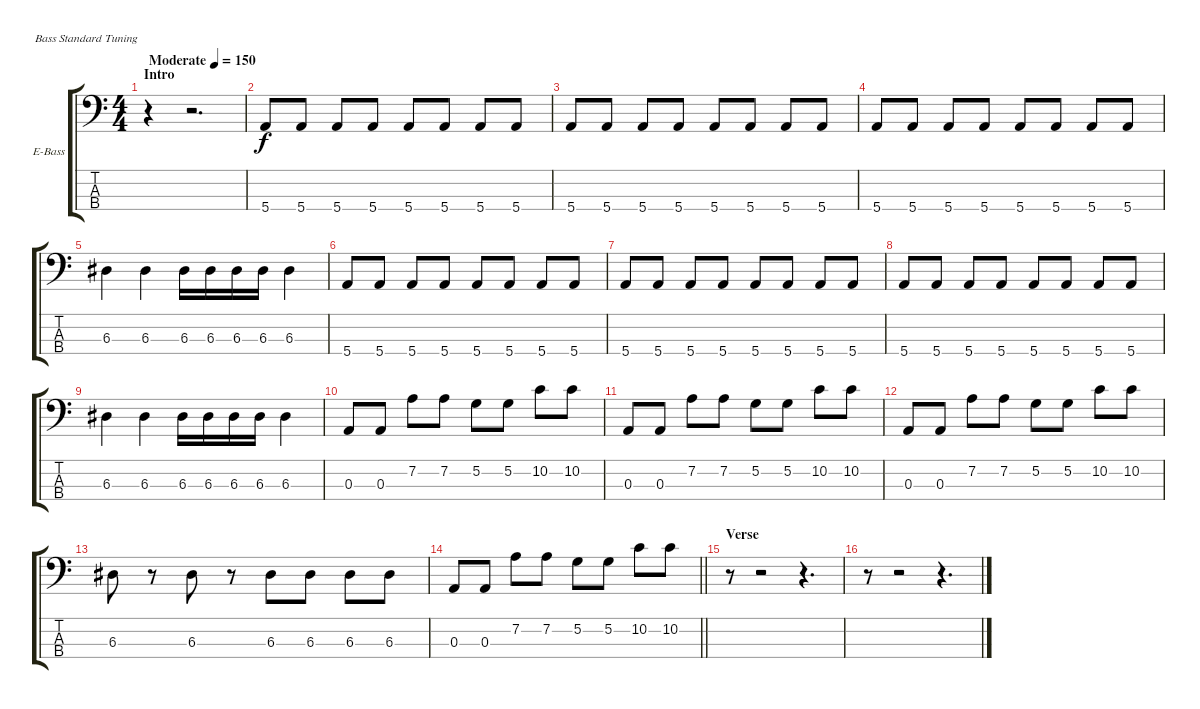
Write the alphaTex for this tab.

\bracketExtendMode groupsimilarinstruments
\firstSystemTrackNameOrientation horizontal
\otherSystemsTrackNameOrientation horizontal
\track ("Andy nicholson" "E-Bass") {instrument electricbasspick}
\staff {score tabs}
\tuning (G2 D2 A1 E1)
\ts (4 4)
\beaming (8 2 2 2 2)
\section ("" "Intro")
\tempo (150 "Moderate")
\clef f4
\ks c
r.4{dy f instrument electricbasspick} r.2{d} |
5.4.8 5.4.8 5.4.8 5.4.8 5.4.8 5.4.8 5.4.8 5.4.8 |
5.4.8 5.4.8 5.4.8 5.4.8 5.4.8 5.4.8 5.4.8 5.4.8 |
5.4.8 5.4.8 5.4.8 5.4.8 5.4.8 5.4.8 5.4.8 5.4.8 |
6.3.4 6.3.4 6.3.16 6.3.16 6.3.16 6.3.16 6.3.4 |
5.4.8 5.4.8 5.4.8 5.4.8 5.4.8 5.4.8 5.4.8 5.4.8 |
5.4.8 5.4.8 5.4.8 5.4.8 5.4.8 5.4.8 5.4.8 5.4.8 |
5.4.8 5.4.8 5.4.8 5.4.8 5.4.8 5.4.8 5.4.8 5.4.8 |
6.3.4 6.3.4 6.3.16 6.3.16 6.3.16 6.3.16 6.3.4 |
0.3.8 0.3.8 7.2.8 7.2.8 5.2.8 5.2.8 10.2.8 10.2.8 |
0.3.8 0.3.8 7.2.8 7.2.8 5.2.8 5.2.8 10.2.8 10.2.8 |
0.3.8 0.3.8 7.2.8 7.2.8 5.2.8 5.2.8 10.2.8 10.2.8 |
6.3.8 r.8 6.3.8 r.8 6.3.8 6.3.8 6.3.8 6.3.8 |
\barLineRight lightlight
0.3.8 0.3.8 7.2.8 7.2.8 5.2.8 5.2.8 10.2.8 10.2.8 |
\section ("" "Verse")
r.8 r.2 r.4{d} |
r.8 r.2 r.4{d}
